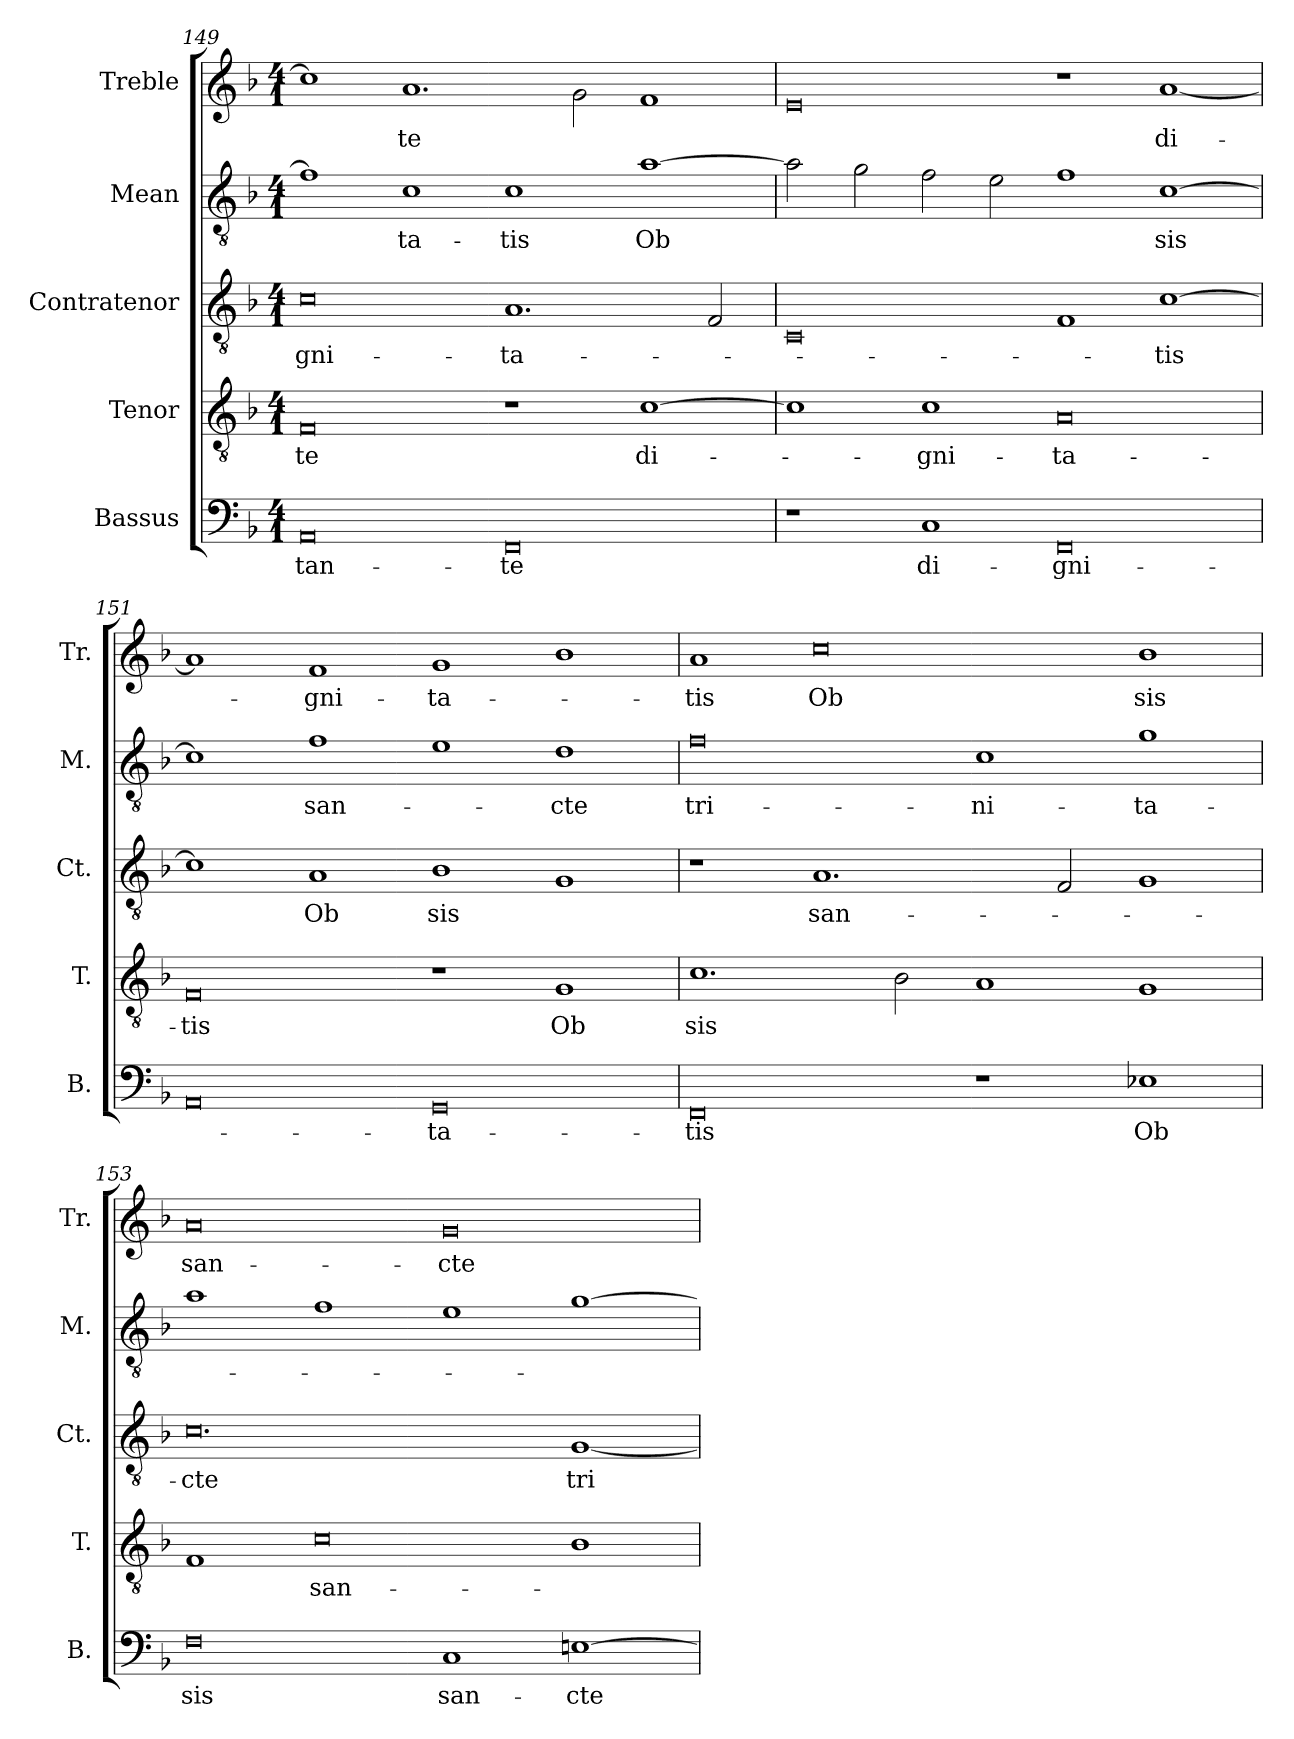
**kern	**text	**kern	**text	**kern	**text	**kern	**text	**kern	**text
*part5	*part5	*part4	*part4	*part3	*part3	*part2	*part2	*part1	*part1
*staff5	*staff5	*staff4	*staff4	*staff3	*staff3	*staff2	*staff2	*staff1	*staff1
*I"Bassus	*	*I"Tenor	*	*I"Contratenor	*	*I"Mean	*	*I"Treble	*
*I'B.	*	*I'T.	*	*I'Ct.	*	*I'M.	*	*I'Tr.	*
*clefF4	*	*clefGv2	*	*clefGv2	*	*clefGv2	*	*clefG2	*
*	*	*ITrd7c12	*	*ITrd7c12	*	*ITrd7c12	*	*	*
*k[b-]	*	*k[b-]	*	*k[b-]	*	*k[b-]	*	*k[b-]	*
*F:	*	*F:	*	*F:	*	*F:	*	*F:	*
*M4/1	*	*M4/1	*	*M4/1	*	*M4/1	*	*M4/1	*
=149	=149	=149	=149	=149	=149	=149	=149	=149	=149
!	!LO:LY:b:color=#000000	!	!	!	!	!	!	!	!
!	!	!	!LO:LY:b:color=#000000	!	!	!	!	!	!
!	!	!	!	!	!LO:LY:b:color=#000000	!	!	!	!
0AAi	tan-	0FFi	-te	0Ci	-gni-	1Fi]	.	1cci]	.
!	!	!	!	!	!	!	!LO:LY:b:color=#000000	!	!
!	!	!	!	!	!	!	!	!	!LO:LY:b:color=#000000
.	.	.	.	.	.	1Ci	-ta-	1.ai	-te
!	!LO:LY:b:color=#000000	!	!	!	!	!	!	!	!
!	!	!	!	!	!LO:LY:b:color=#000000	!	!	!	!
!	!	!	!	!	!	!	!LO:LY:b:color=#000000	!	!
0FFi	-te	1r	.	1.AAi	-ta-	1Ci	-tis	.	.
.	.	.	.	.	.	.	.	2gi\	.
!	!	!	!LO:LY:b:color=#000000	!	!	!	!	!	!
!	!	!	!	!	!	!	!LO:LY:b:color=#000000	!	!
.	.	[>1Ci	di-	.	.	[>1Ai	Ob	1fi	.
.	.	.	.	2FFi/	.	.	.	.	.
!!LO:LB:g=z
=150`	=150`	=150`	=150`	=150`	=150`	=150`	=150`	=150`	=150`
1r	.	1Ci]	.	0CCi	.	2Ai\]	.	0ei	.
.	.	.	.	.	.	2Gi\	.	.	.
!	!LO:LY:b:color=#000000	!	!	!	!	!	!	!	!
!	!	!	!LO:LY:b:color=#000000	!	!	!	!	!	!
1Ci	di-	1Ci	-gni-	.	.	2Fi\	.	.	.
.	.	.	.	.	.	2Ei\	.	.	.
!	!LO:LY:b:color=#000000	!	!	!	!	!	!	!	!
!	!	!	!LO:LY:b:color=#000000	!	!	!	!	!	!
0FFi	-gni-	0AAi	-ta-	1FFi	.	1Fi	.	1r	.
!	!	!	!	!	!LO:LY:b:color=#000000	!	!	!	!
!	!	!	!	!	!	!	!LO:LY:b:color=#000000	!	!
!	!	!	!	!	!	!	!	!	!LO:LY:b:color=#000000
.	.	.	.	[>1Ci	-tis	[>1Ci	sis	[>1ai	di-
=151`	=151`	=151`	=151`	=151`	=151`	=151`	=151`	=151`	=151`
!	!	!	!LO:LY:b:color=#000000	!	!	!	!	!	!
0AAi	.	0FFi	-tis	1Ci]	.	1Ci]	.	1ai]	.
!	!	!	!	!	!LO:LY:b:color=#000000	!	!	!	!
!	!	!	!	!	!	!	!LO:LY:b:color=#000000	!	!
!	!	!	!	!	!	!	!	!	!LO:LY:b:color=#000000
.	.	.	.	1AAi	Ob	1Fi	san-	1fi	-gni-
!	!LO:LY:b:color=#000000	!	!	!	!	!	!	!	!
!	!	!	!	!	!LO:LY:b:color=#000000	!	!	!	!
!	!	!	!	!	!	!	!	!	!LO:LY:b:color=#000000
0GGi	-ta-	1r	.	1BB-i	sis	1Ei	.	1gi	-ta-
!	!	!	!LO:LY:b:color=#000000	!	!	!	!	!	!
!	!	!	!	!	!	!	!LO:LY:b:color=#000000	!	!
.	.	1GGi	Ob	1GGi	.	1Di	-cte	1b-i	.
=152`	=152`	=152`	=152`	=152`	=152`	=152`	=152`	=152`	=152`
!	!LO:LY:b:color=#000000	!	!	!	!	!	!	!	!
!	!	!	!LO:LY:b:color=#000000	!	!	!	!	!	!
!	!	!	!	!	!	!	!LO:LY:b:color=#000000	!	!
!	!	!	!	!	!	!	!	!	!LO:LY:b:color=#000000
0FFi	-tis	1.Ci	sis	1r	.	0Fi	tri-	1ai	-tis
!	!	!	!	!	!LO:LY:b:color=#000000	!	!	!	!
!	!	!	!	!	!	!	!	!	!LO:LY:b:color=#000000
.	.	.	.	1.AAi	san-	.	.	0cci	Ob
.	.	2BB-i\	.	.	.	.	.	.	.
!	!	!	!	!	!	!	!LO:LY:b:color=#000000	!	!
1r	.	1AAi	.	.	.	1Ci	-ni-	.	.
.	.	.	.	2FFi/	.	.	.	.	.
!	!LO:LY:b:color=#000000	!	!	!	!	!	!	!	!
!	!	!	!	!	!	!	!LO:LY:b:color=#000000	!	!
!	!	!	!	!	!	!	!	!	!LO:LY:b:color=#000000
1E-Xi	Ob	1GGi	.	1GGi	.	1Gi	-ta-	1b-i	sis
!!LO:LB:g=z
=153`	=153`	=153`	=153`	=153`	=153`	=153`	=153`	=153`	=153`
!	!LO:LY:b:color=#000000	!	!	!	!	!	!	!	!
!	!	!	!	!	!LO:LY:b:color=#000000	!	!	!	!
!	!	!	!	!	!	!	!	!	!LO:LY:b:color=#000000
0Fi	sis	1FFi	.	0.Ci	-cte	1Ai	.	0ai	san-
!	!	!	!LO:LY:b:color=#000000	!	!	!	!	!	!
.	.	0Ci	san-	.	.	1Fi	.	.	.
!	!LO:LY:b:color=#000000	!	!	!	!	!	!	!	!
!	!	!	!	!	!	!	!	!	!LO:LY:b:color=#000000
1Ci	san-	.	.	.	.	1Ei	.	0gi	-cte
!	!LO:LY:b:color=#000000	!	!	!	!	!	!	!	!
!	!	!	!	!	!LO:LY:b:color=#000000	!	!	!	!
[>1Eni	-cte	1BB-i	.	[<1GGi	tri-	[>1Gi	.	.	.
=`	=`	=`	=`	=`	=`	=`	=`	=`	=`
*-	*-	*-	*-	*-	*-	*-	*-	*-	*-
